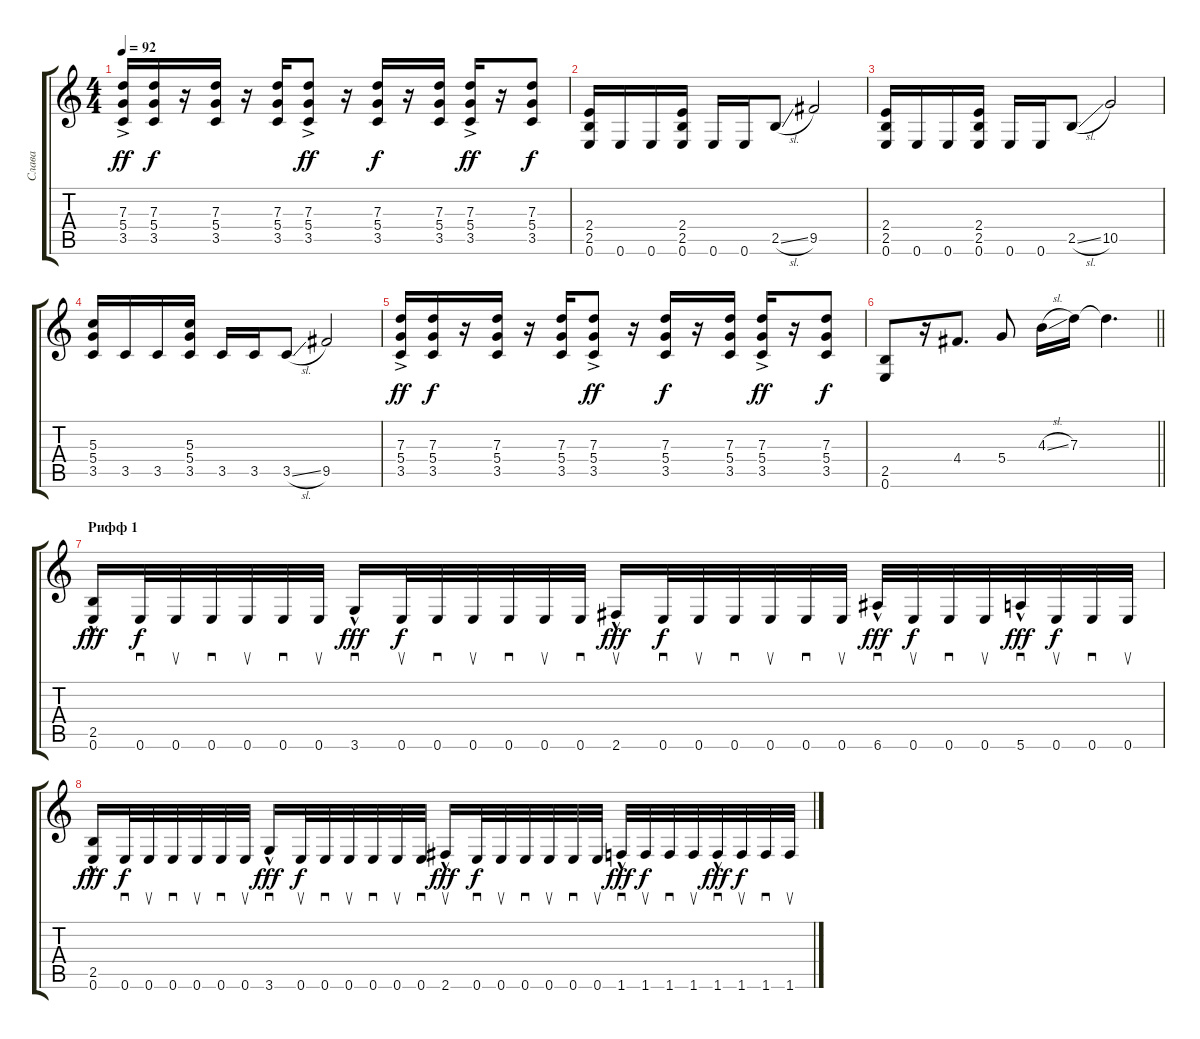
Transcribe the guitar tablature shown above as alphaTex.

\track ("Слава" "Слава") {instrument distortionguitar}
\staff {score tabs}
\tuning (E4 B3 G3 D3 A2 E2) {hide}
\ts (4 4)
\tempo 92
\clef g2
\ks c
(7.3 5.4 3.5{ac}).16{dy ff} (7.3 5.4 3.5).16{dy f} r.16 (7.3 5.4 3.5).16 r.16 (7.3 5.4 3.5).16 (7.3 5.4 3.5{ac}).8{dy ff} r.16 (7.3 5.4 3.5).16{dy f} r.16 (7.3 5.4 3.5).16 (7.3 5.4 3.5{ac}).16{dy ff} r.16 (7.3 5.4 3.5).8{dy f} |
(2.4 2.5 0.6).16 0.6.16 0.6.16 (2.4 2.5 0.6).16 0.6.16 0.6.16 2.5{sl}.8 9.5.2 |
(2.4 2.5 0.6).16 0.6.16 0.6.16 (2.4 2.5 0.6).16 0.6.16 0.6.16 2.5{sl}.8 10.5.2 |
(5.3 5.4 3.5).16 3.5.16 3.5.16 (5.3 5.4 3.5).16 3.5.16 3.5.16 3.5{sl}.8 9.5.2 |
(7.3 5.4 3.5{ac}).16{dy ff} (7.3 5.4 3.5).16{dy f} r.16 (7.3 5.4 3.5).16 r.16 (7.3 5.4 3.5).16 (7.3 5.4 3.5{ac}).8{dy ff} r.16 (7.3 5.4 3.5).16{dy f} r.16 (7.3 5.4 3.5).16 (7.3 5.4 3.5{ac}).16{dy ff} r.16 (7.3 5.4 3.5).8{dy f} |
\barLineRight lightlight
(2.5 0.6).8 r.16 4.4.8{d} 5.4.8 4.3{sl}.16 7.3.16 7.3{t}.4{d} |
\section ("" "Рифф 1")
(2.5 0.6{hac}).16{dy fff} 0.6.32{sd dy f} 0.6.32{su} 0.6.32{sd} 0.6.32{su} 0.6.32{sd} 0.6.32{su} 3.6{hac}.16{sd dy fff} 0.6.32{su dy f} 0.6.32{sd} 0.6.32{su} 0.6.32{sd} 0.6.32{su} 0.6.32{sd} 2.6{hac}.16{su dy fff} 0.6.32{sd dy f} 0.6.32{su} 0.6.32{sd} 0.6.32{su} 0.6.32{sd} 0.6.32{su} 6.6{hac}.32{sd dy fff} 0.6.32{su dy f} 0.6.32{sd} 0.6.32{su} 5.6{hac}.32{sd dy fff} 0.6.32{su dy f} 0.6.32{sd} 0.6.32{su} |
(2.5 0.6{hac}).16{dy fff} 0.6.32{sd dy f} 0.6.32{su} 0.6.32{sd} 0.6.32{su} 0.6.32{sd} 0.6.32{su} 3.6{hac}.16{sd dy fff} 0.6.32{su dy f} 0.6.32{sd} 0.6.32{su} 0.6.32{sd} 0.6.32{su} 0.6.32{sd} 2.6{hac}.16{su dy fff} 0.6.32{sd dy f} 0.6.32{su} 0.6.32{sd} 0.6.32{su} 0.6.32{sd} 0.6.32{su} 1.6{hac}.32{sd dy fff} 1.6.32{su dy f} 1.6.32{sd} 1.6.32{su} 1.6{hac}.32{sd dy fff} 1.6.32{su dy f} 1.6.32{sd} 1.6.32{su}
